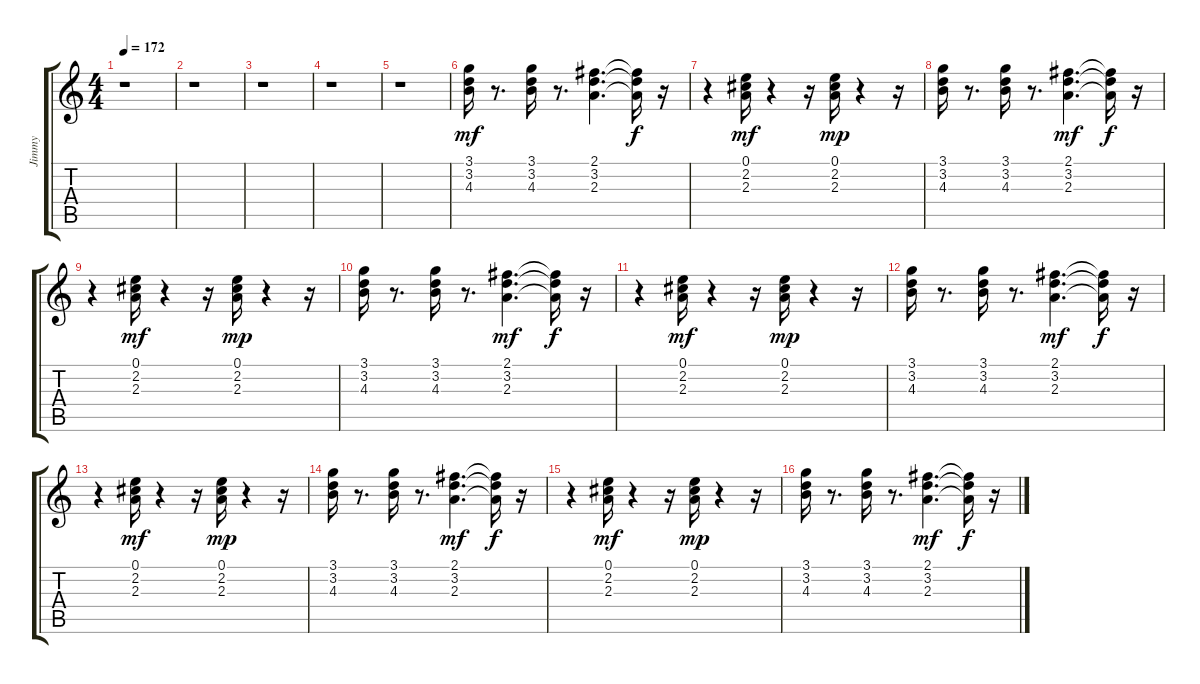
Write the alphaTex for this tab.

\track ("Jimmy" "Jimmy") {instrument acousticguitarsteel}
\staff {score tabs}
\tuning (E4 B3 G3 D3 A2 E2) {hide}
\ts (4 4)
\tempo 172
\clef g2
\ks c
r.1{dy f} |
r.1 |
r.1 |
r.1 |
r.1 |
(3.1 3.2 4.3).16{dy mf} r.8{d} (3.1 3.2 4.3).16 r.8{d} (2.1 3.2 2.3).4{d} (2.1{t} 3.2{t} 2.3{t}).16{dy f} r.16 |
r.4 (0.1 2.2 2.3).16{dy mf} r.4 r.16 (0.1 2.2 2.3).16{dy mp} r.4 r.16 |
(3.1 3.2 4.3).16 r.8{d} (3.1 3.2 4.3).16 r.8{d} (2.1 3.2 2.3).4{d dy mf} (2.1{t} 3.2{t} 2.3{t}).16{dy f} r.16 |
r.4 (0.1 2.2 2.3).16{dy mf} r.4 r.16 (0.1 2.2 2.3).16{dy mp} r.4 r.16 |
(3.1 3.2 4.3).16 r.8{d} (3.1 3.2 4.3).16 r.8{d} (2.1 3.2 2.3).4{d dy mf} (2.1{t} 3.2{t} 2.3{t}).16{dy f} r.16 |
r.4 (0.1 2.2 2.3).16{dy mf} r.4 r.16 (0.1 2.2 2.3).16{dy mp} r.4 r.16 |
(3.1 3.2 4.3).16 r.8{d} (3.1 3.2 4.3).16 r.8{d} (2.1 3.2 2.3).4{d dy mf} (2.1{t} 3.2{t} 2.3{t}).16{dy f} r.16 |
r.4 (0.1 2.2 2.3).16{dy mf} r.4 r.16 (0.1 2.2 2.3).16{dy mp} r.4 r.16 |
(3.1 3.2 4.3).16 r.8{d} (3.1 3.2 4.3).16 r.8{d} (2.1 3.2 2.3).4{d dy mf} (2.1{t} 3.2{t} 2.3{t}).16{dy f} r.16 |
r.4 (0.1 2.2 2.3).16{dy mf} r.4 r.16 (0.1 2.2 2.3).16{dy mp} r.4 r.16 |
(3.1 3.2 4.3).16 r.8{d} (3.1 3.2 4.3).16 r.8{d} (2.1 3.2 2.3).4{d dy mf} (2.1{t} 3.2{t} 2.3{t}).16{dy f} r.16
